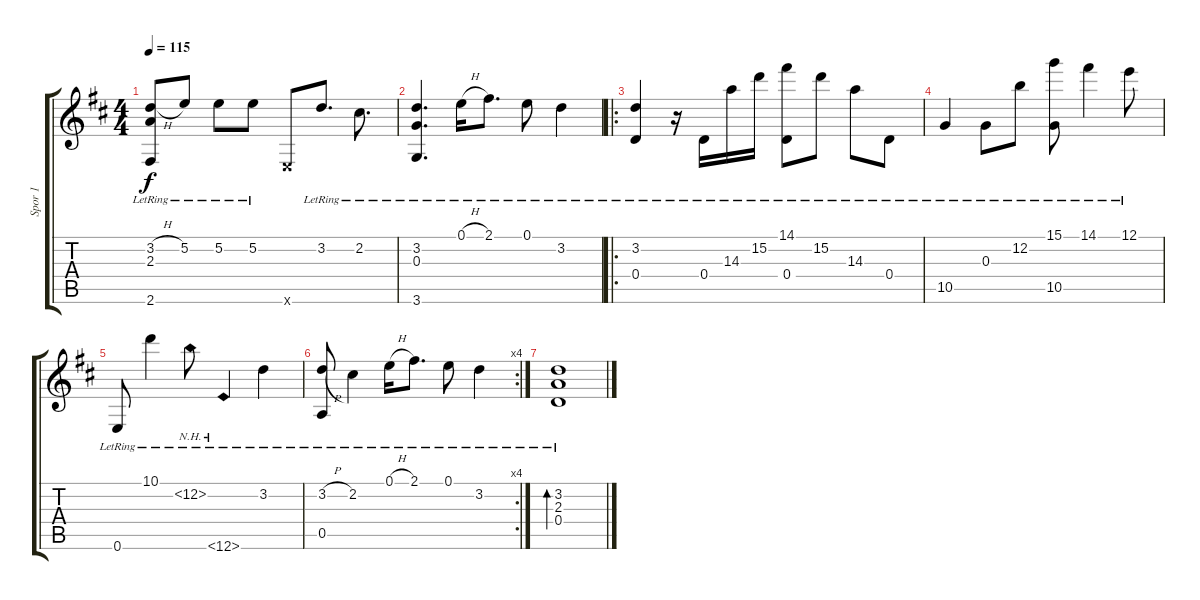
\track ("Spor 1" "Spor 1") {instrument acousticguitarsteel}
\staff {score tabs}
\tuning (E4 B3 G3 D3 A2 E2) {hide}
\ts (4 4)
\tempo 115
\clef g2
\ks d
(3.2{h lr} 2.3{lr} 2.6{lr}).8{dy f} 5.2{lr}.8 5.2{lr}.8 5.2{lr}.8 0.6{x}.8 3.2{lr}.8{d} 2.2{lr}.8{d} |
(3.2{lr} 0.3{lr} 3.6{lr}).4{d} 0.1{h lr}.16 2.1{lr}.8{d} 0.1{lr}.8 3.2{lr}.4 |
\ro
(3.2{lr} 0.4{lr}).4 r.16 0.4{lr}.16 14.3{lr}.16 15.2{lr}.16 (14.1{lr} 0.4{lr}).8 15.2{lr}.8 14.3{lr}.8 0.4{lr}.8 |
10.5{lr}.4 0.3{lr}.8 12.2{lr}.8 (15.1{lr} 10.5{lr}).8 14.1{lr}.4 12.1{lr}.8 |
0.6{lr}.8 10.1{lr}.4 12.2{nh lr}.8 12.6{nh lr}.4 3.2{lr}.4 |
\rc 4
(3.2{h lr} 0.5{lr}).8 2.2{lr}.4 0.1{h lr}.16 2.1{lr}.8{d} 0.1{lr}.8 3.2{lr}.4 |
(3.2{lr} 2.3 0.4{lr}).1{bd 60}
